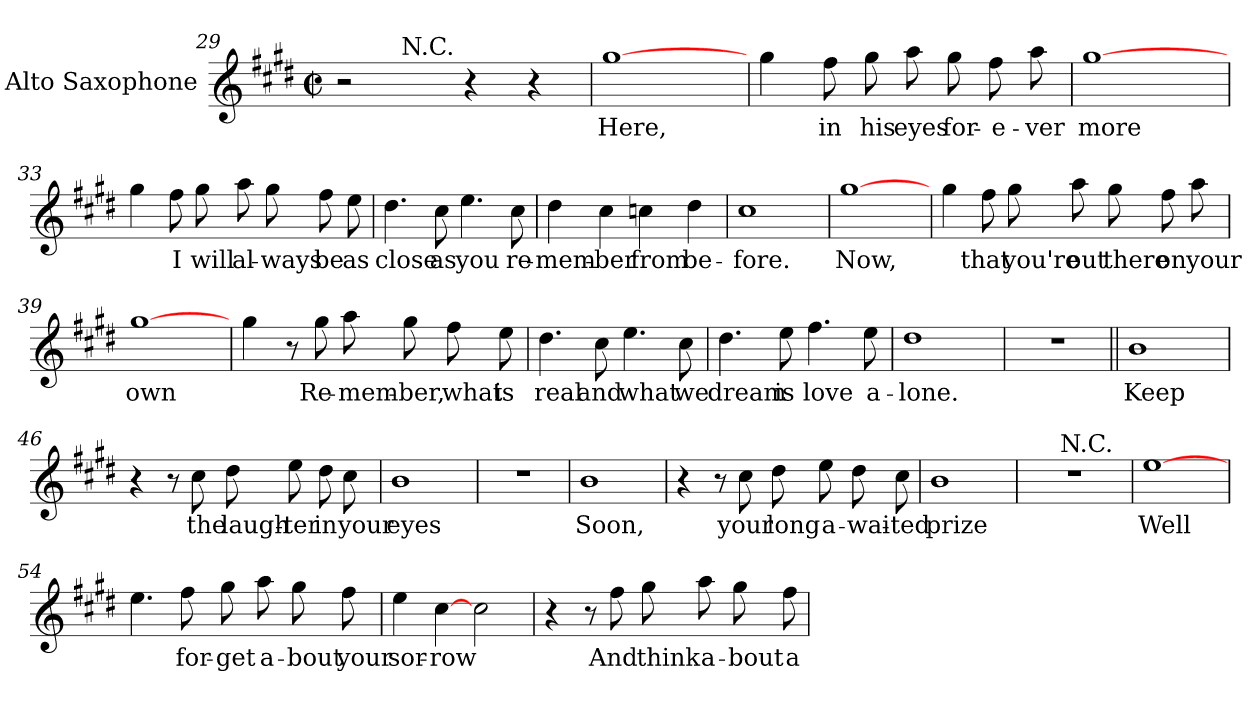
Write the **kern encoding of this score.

**kern	**text
*part1	*part1
*staff1	*staff1
*I"Alto Saxophone	*
*I'Alto Sax.	*
*clefG2	*
*k[f#c#g#d#]	*
*E:	*
*M2/2	*
*met(c|)	*
=29	=29
*^	*
2r	4ryy	.
!	!LO:TX:a:t=N.C.	!
.	2.ryy	.
4r	.	.
4r	.	.
*v	*v	*
!!LO:LB:g=z
=30	=30
*^	*
!LO:TX:a:t=ossia	!	!
*v	*v	*
[1gg#	-Here,
=31	=31
4gg#	.
8ff#L	-in
8gg#	-his
8aaL	-eyes
8gg#	-for-
8ff#	-e-
8aa	-ver
=32	=32
[1gg#	-more
=33	=33
4gg#	.
8ff#L	-I
8gg#	-will
8aaL	-al-
8gg#	-ways
8ff#	-be
8ee	-as
!!LO:LB:g=z
=34	=34
4.dd#	-close
8cc#	-as
4.ee	-you
8cc#	-re-
=35	=35
4dd#	-mem-
4cc#	-ber
4cc	-from
4dd#	-be-
=36	=36
1cc#	-fore.
!!LO:LB:g=z
=37	=37
[1gg#	-Now,
=38	=38
4gg#	.
8ff#L	-that
8gg#	-you're
8aaL	-out
8gg#	-there
8ff#	-on
8aa	-your
=39	=39
[1gg#	-own
=40	=40
4gg#	.
8r	.
8gg#	-Re-
8aaL	-mem-
8gg#	-ber,
8ff#	-what
8ee	-is
!!LO:LB:g=z
=41	=41
4.dd#	-real
8cc#	-and
4.ee	-what
8cc#	-we
=42	=42
4.dd#	-dream
8ee	-is
4.ff#	-love
8ee	-a-
=43	=43
1dd#	-lone.
=44	=44
1r	.
!!LO:LB:g=z
=45||	=45||
1b	-Keep
=46	=46
4r	.
8r	.
8cc#	-the
8dd#L	-laugh-
8ee	-ter
8dd#	-in
8cc#	-your
=47	=47
1b	-eyes
=48	=48
1r	.
!!LO:LB:g=z
=49	=49
1b	-Soon,
=50	=50
4r	.
8r	.
8cc#	-your
8dd#L	-long
8ee	-a-
8dd#	-wai-
8cc#	-ted
=51	=51
1b	-prize
=52	=52
*^	*
1r	4ryy	.
!	!LO:TX:a:t=N.C.	!
.	2.ryy	.
*v	*v	*
!!LO:LB:g=z
=53	=53
[1ee	-Well
=54	=54
4.ee	.
8ff#	-for-
8gg#L	-get
8aa	-a-
8gg#	-bout
8ff#	-your
=55	=55
4ee	-sor-
[4cc#	-row
2cc#	.
=56	=56
4r	.
8r	.
8ff#	-And
8gg#L	-think
8aa	-a-
8gg#	-bout
8ff#	-a
=	=
*-	*-
